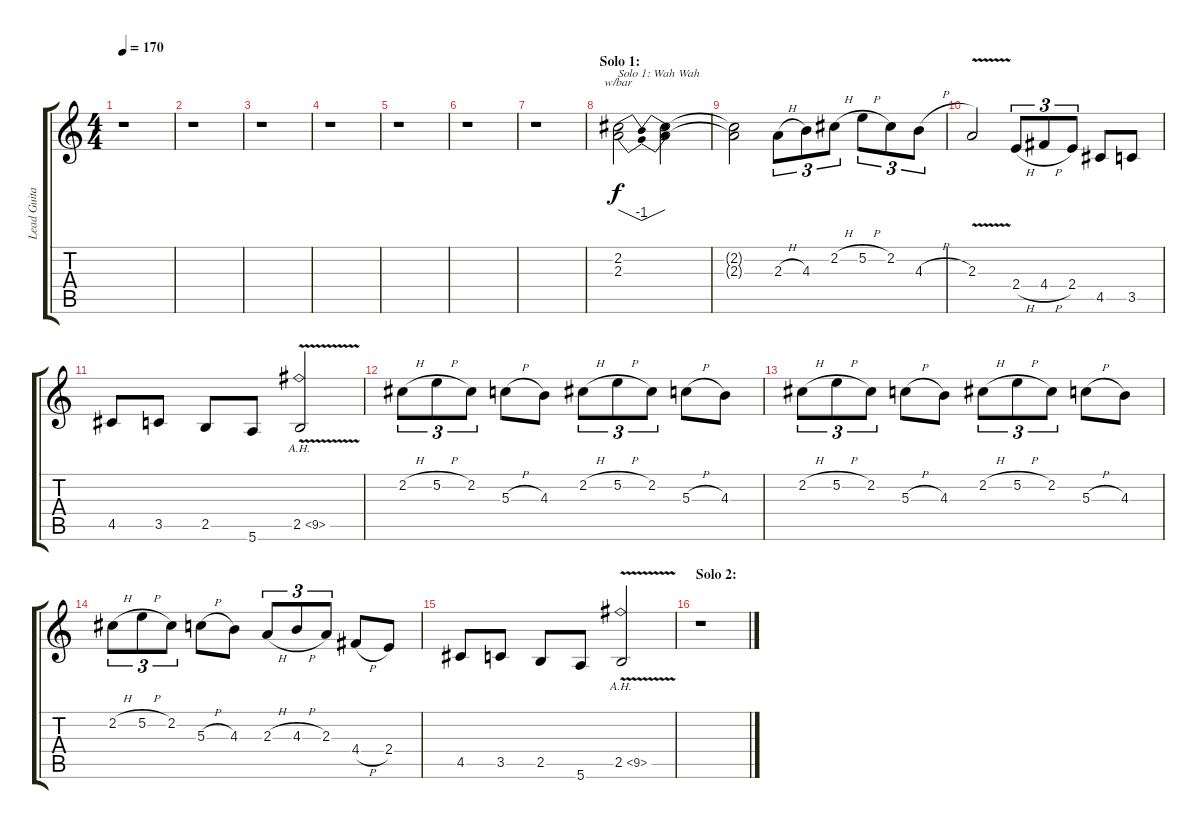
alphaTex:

\track ("Lead Guitar I" "Lead Guita") {instrument distortionguitar}
\staff {score tabs}
\tuning (E4 B3 G3 D3 A2 E2) {hide}
\ts (4 4)
\tempo 170
\clef g2
\ks c
r.1{dy f} |
r.1 |
r.1 |
r.1 |
r.1 |
r.1 |
r.1 |
\section ("" "Solo 1:")
(2.2 2.3).2{tbe (dip default 0 0 30 -4 60 0) txt "Solo 1: Wah Wah"} (2.2{t} 2.3{t}).2 |
(2.2{t} 2.3{t}).2 2.3{h}.8{tu (3 2)} 4.3.8{tu (3 2)} 2.2{h}.8{tu (3 2)} 5.2{h}.8{tu (3 2)} 2.2.8{tu (3 2)} 4.3{h}.8{tu (3 2)} |
2.3{v}.2 2.4{h}.8{tu (3 2)} 4.4{h}.8{tu (3 2)} 2.4.8{tu (3 2)} 4.5.8 3.5.8 |
4.5.8 3.5.8 2.5.8 5.6.8 2.5{ah 7 v}.2 |
2.2{h}.8{tu (3 2)} 5.2{h}.8{tu (3 2)} 2.2.8{tu (3 2)} 5.3{h}.8 4.3.8 2.2{h}.8{tu (3 2)} 5.2{h}.8{tu (3 2)} 2.2.8{tu (3 2)} 5.3{h}.8 4.3.8 |
2.2{h}.8{tu (3 2)} 5.2{h}.8{tu (3 2)} 2.2.8{tu (3 2)} 5.3{h}.8 4.3.8 2.2{h}.8{tu (3 2)} 5.2{h}.8{tu (3 2)} 2.2.8{tu (3 2)} 5.3{h}.8 4.3.8 |
2.2{h}.8{tu (3 2)} 5.2{h}.8{tu (3 2)} 2.2.8{tu (3 2)} 5.3{h}.8 4.3.8 2.3{h}.8{tu (3 2)} 4.3{h}.8{tu (3 2)} 2.3.8{tu (3 2)} 4.4{h}.8 2.4.8 |
4.5.8 3.5.8 2.5.8 5.6.8 2.5{ah 7 v}.2 |
\section ("" "Solo 2:")
r.1
